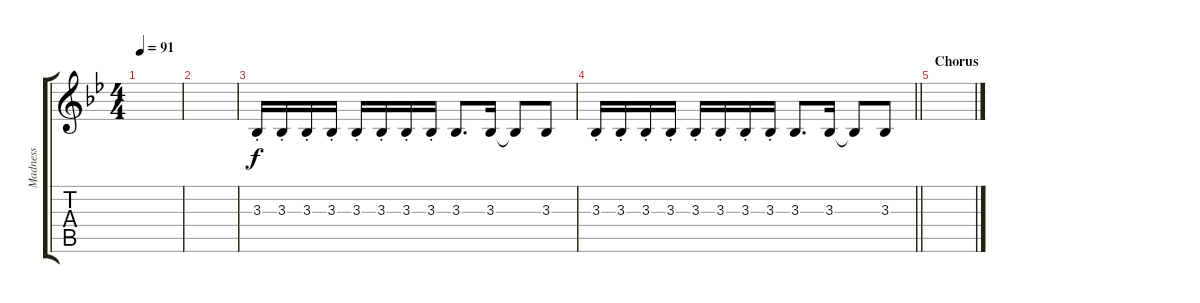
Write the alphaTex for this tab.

\track ("Madness" "Madness") {instrument altosax}
\staff {score tabs}
\tuning (E4 B3 G3 D3 A2 E2) {hide}
\ts (4 4)
\tempo 91
\clef g2
\ks bb
|
|
3.3{st}.16 3.3{st}.16 3.3{st}.16 3.3{st}.16 3.3{st}.16 3.3{st}.16 3.3{st}.16 3.3{st}.16 3.3.8{d} 3.3.16 3.3{t}.8 3.3.8 |
\barLineRight lightlight
3.3{st}.16 3.3{st}.16 3.3{st}.16 3.3{st}.16 3.3{st}.16 3.3{st}.16 3.3{st}.16 3.3{st}.16 3.3.8{d} 3.3.16 3.3{t}.8 3.3.8 |
\section ("" "Chorus")
